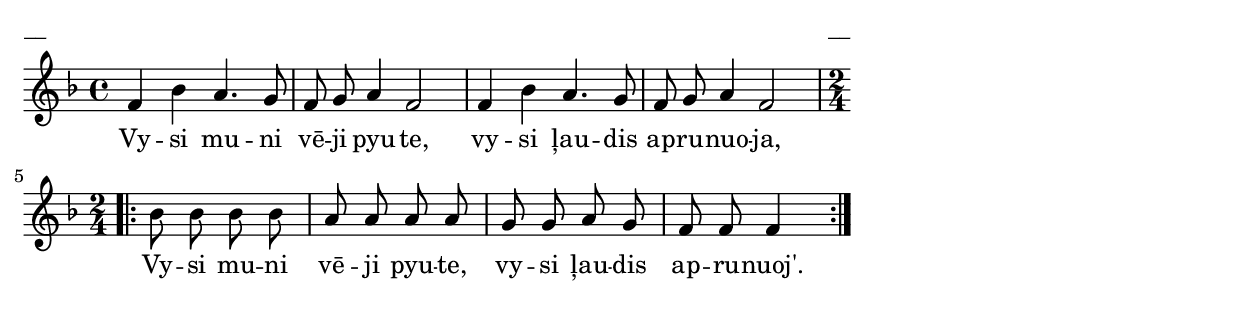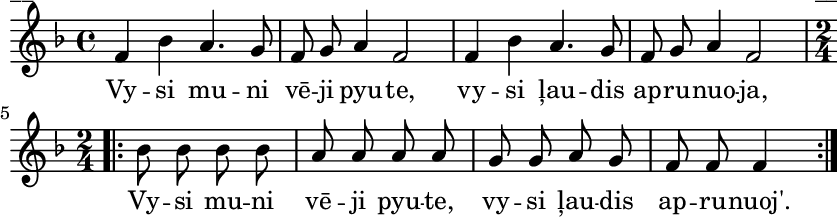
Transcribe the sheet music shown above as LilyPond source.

\version "2.13.18"
#(ly:set-option 'crop #t)

\paper {
line-width = 14\cm
left-margin = 0.4\cm
between-system-padding = 0.1\cm
between-system-space = 0.1\cm
}
% SBTZK, p.11
\layout {
indent = #0
ragged-last = ##f
}


voiceA = \relative c' {
\clef "treble"
\key f \major
\time 4/4
f4 bes a4. g8 | f g a4 f2 | f4 bes a4. g8 | f8 g a4 f2 |
\repeat volta 2 { \time 2/4 bes8 bes bes bes | a a a a | g g a g | f f f4}
}

lyricA = \lyricmode {
Vy -- si mu -- ni vē -- ji pyu -- te, vy -- si ļau -- dis ap -- ru -- nuo -- ja,
Vy -- si mu -- ni vē -- ji pyu -- te, vy -- si ļau -- dis ap -- ru -- nuoj'.
}


fullScore = <<
%\new ChordNames { \chordsA }
\new Staff {
<<
\new Voice = "voiceA" { \oneVoice \autoBeamOff \voiceA }
\new Lyrics \lyricsto "voiceA"  \lyricA
%\new Voice = "voiceB" { \voiceTwo \autoBeamOff \voiceB }
>>
}
>>



\score {
\fullScore
\header { piece = "__" opus = "__" }
}
\markup { \with-color #(x11-color 'white) \sans \smaller "__" }
\score {
\unfoldRepeats
\fullScore
\midi {
\context { \Staff \remove "Staff_performer" }
\context { \Voice \consists "Staff_performer" }
}
}


